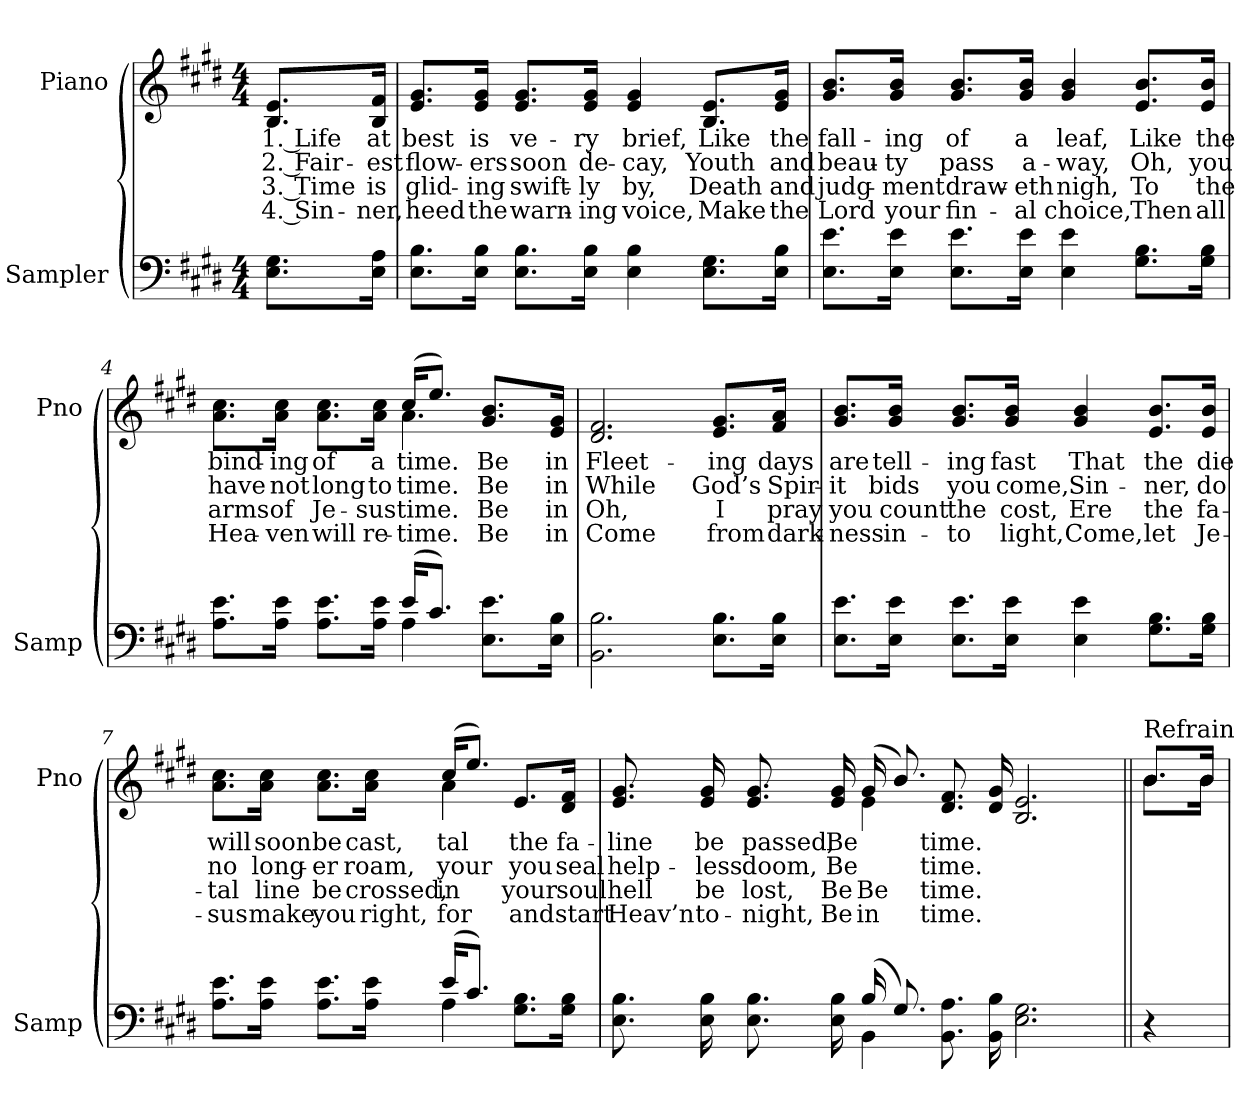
**kern	**kern	**text	**text	**text	**text
*part2	*part1	*part1	*part1	*part1	*part1
*staff2	*staff1	*staff1	*staff1	*staff1	*staff1
*I"Sampler	*I"Piano	*	*	*	*
*I'Samp	*I'Pno	*	*	*	*
*clefF4	*clefG2	*	*	*	*
*k[f#c#g#d#]	*k[f#c#g#d#]	*	*	*	*
*E:	*E:	*	*	*	*
*M4/4	*M4/4	*	*	*	*
=1	=1	=1	=1	=1	=1
8.E\ 8.G#\L	8.B/ 8.e/L	1. Life	2. Fair-	3. Time	4. Sin-
16E\ 16A\Jk	16B/ 16f#/Jk	at	-est	is	-ner,
=2	=2	=2	=2	=2	=2
8.E\ 8.B\L	8.e/ 8.g#/L	best	flow-	glid-	heed
16E\ 16B\Jk	16e/ 16g#/Jk	is	-ers	-ing	the
8.E\ 8.B\L	8.e/ 8.g#/L	ve-	soon	swift-	warn-
16E\ 16B\Jk	16e/ 16g#/Jk	-ry	de-	-ly	-ing
4E\ 4B\	4e/ 4g#/	brief,	-cay,	by,	voice,
8.E\ 8.G#\L	8.B/ 8.e/L	Like	Youth	Death	Make
16E\ 16B\Jk	16e/ 16g#/Jk	the	and	and	the
=3	=3	=3	=3	=3	=3
8.E\ 8.e\L	8.g#/ 8.b/L	fall-	beau-	judg-	Lord
16E\ 16e\Jk	16g#/ 16b/Jk	-ing	-ty	-ment	your
8.E\ 8.e\L	8.g#/ 8.b/L	of	pass	draw-	fin-
16E\ 16e\Jk	16g#/ 16b/Jk	a	a-	-eth	-al
4E\ 4e\	4g#/ 4b/	leaf,	-way,	nigh,	choice,
8.G#\ 8.B\L	8.e/ 8.b/L	Like	Oh,	To	Then
16G#\ 16B\Jk	16e/ 16b/Jk	the	you	the	all
=4	=4	=4	=4	=4	=4
*^	*^	*	*	*	*
8.A\ 8.e\L	2ryy	8.a\ 8.cc#\L	2ryy	bind-	have	arms	Hea-
16A\ 16e\Jk	.	16a\ 16cc#\Jk	.	-ing	not	of	-ven
8.A\ 8.e\L	.	8.a\ 8.cc#\L	.	of	long	Je-	will
16A\ 16e\Jk	.	16a\ 16cc#\Jk	.	a	to	-sus	re-
(16e/KL	4A	(16cc#/KL	4.a	time.	time.	time.	time.
8.c#/J)	.	8.ee/J)	.	.	.	.	.
8.E\ 8.e\L	4ryy	8.g#/ 8.b/L	.	Be	Be	Be	Be
.	.	.	8ryy	.	.	.	.
16E\ 16B\Jk	.	16e/ 16g#/Jk	.	in	in	in	in
*v	*v	*	*	*	*	*	*
*	*v	*v	*	*	*	*
=5	=5	=5	=5	=5	=5
2.BB\ 2.B\	2.d#/ 2.f#/	Fleet-	While	Oh,	Come
8.E\ 8.B\L	8.e/ 8.g#/L	-ing	God’s	I	from
16E\ 16B\Jk	16f#/ 16a/Jk	days	Spir-	pray	dark-
=6	=6	=6	=6	=6	=6
8.E\ 8.e\L	8.g#/ 8.b/L	are	-it	you	-ness
16E\ 16e\Jk	16g#/ 16b/Jk	tell-	bids	count	in-
8.E\ 8.e\L	8.g#/ 8.b/L	-ing	you	the	-to
16E\ 16e\Jk	16g#/ 16b/Jk	fast	come,	cost,	light,
4E\ 4e\	4g#/ 4b/	That	Sin-	Ere	Come,
8.G#\ 8.B\L	8.e/ 8.b/L	the	-ner,	the	let
16G#\ 16B\Jk	16e/ 16b/Jk	die	do	fa-	Je-
=7	=7	=7	=7	=7	=7
*^	*^	*	*	*	*
8.A\ 8.e\L	2ryy	8.a\ 8.cc#\L	2ryy	will	no	-tal	-sus
16A\ 16e\Jk	.	16a\ 16cc#\Jk	.	soon	long-	line	make
8.A\ 8.e\L	.	8.a\ 8.cc#\L	.	be	-er	be	you
16A\ 16e\Jk	.	16a\ 16cc#\Jk	.	cast,	roam,	crossed,	right,
(16e/KL	4A	(16cc#/KL	4a	-tal	your	in	for
8.c#/J)	.	8.ee/J)	.	.	.	.	.
8.G#\ 8.B\L	4ryy	8.e/L	4ryy	the	you	your	and
16G#\ 16B\Jk	.	16d#/ 16f#/Jk	.	fa-	seal	soul	start
=8	=8	=8	=8	=8	=8	=8	=8
8.E\ 8.B\	2ryy	8.e/ 8.g#/	2ryy	line	help-	hell	Heav’n
16E\ 16B\	.	16e/ 16g#/	.	be	-less	be	to-
8.E\ 8.B\	.	8.e/ 8.g#/	.	passed,	doom,	lost,	-night,
16E\ 16B\	.	16e/ 16g#/	.	Be	Be	Be	Be
(16B/	4BB	(16g#/	4e	.	.	Be	in
8.G#/)	.	8.b/)	.	.	.	.	.
8.BB\ 8.A\	1ryy	8.d#/ 8.f#/	1ryy	time.	time.	time.	time.
16BB\ 16B\	.	16d#/ 16g#/	.	.	.	.	.
2.E\ 2.G#\	.	2.B/ 2.e/	.	.	.	.	.
*v	*v	*	*	*	*	*	*
=9||	=9||	=9||	=9||	=9||	=9||	=9||
!	!LO:TX:t=Refrain	!	!	!	!	!
4r	8.b/L	8.b\L	.	.	.	.
.	16b/Jk	16b\Jk	.	.	.	.
*	*v	*v	*	*	*	*
=	=	=	=	=	=
*-	*-	*-	*-	*-	*-
